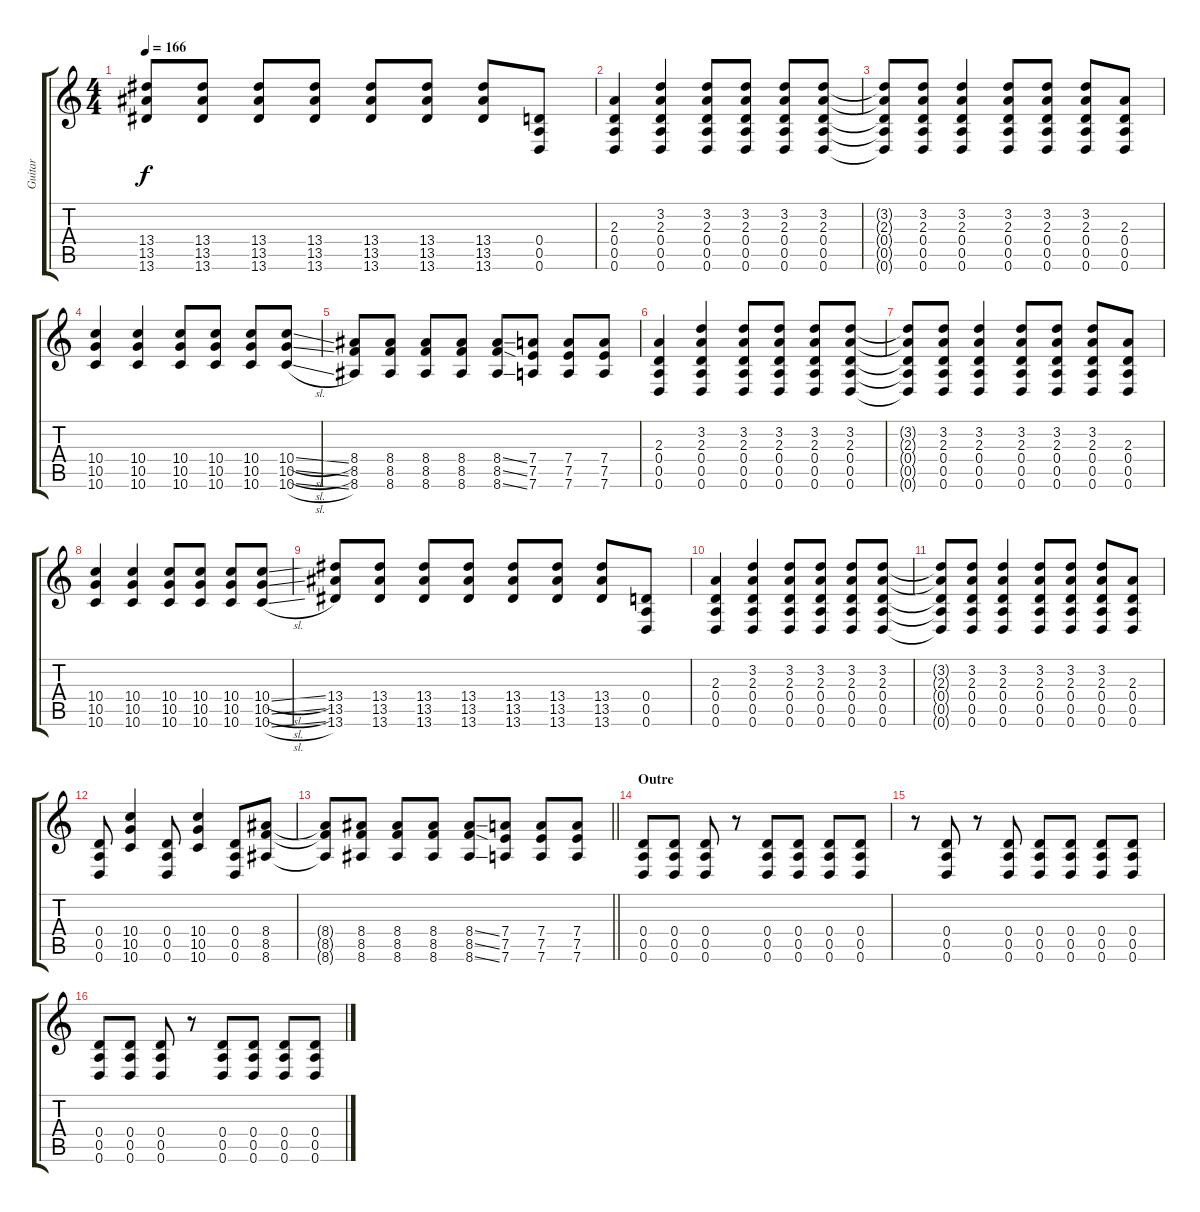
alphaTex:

\track ("Guitar" "Guitar") {instrument distortionguitar}
\staff {score tabs}
\tuning (E4 B3 G3 D3 A2 D2) {hide}
\ts (4 4)
\tempo 166
\clef g2
\ks c
(13.4 13.5 13.6).8{dy f} (13.4 13.5 13.6).8 (13.4 13.5 13.6).8 (13.4 13.5 13.6).8 (13.4 13.5 13.6).8 (13.4 13.5 13.6).8 (13.4 13.5 13.6).8 (0.4 0.5 0.6).8 |
(2.3 0.4 0.5 0.6).4 (3.2 2.3 0.4 0.5 0.6).4 (3.2 2.3 0.4 0.5 0.6).8 (3.2 2.3 0.4 0.5 0.6).8 (3.2 2.3 0.4 0.5 0.6).8 (3.2 2.3 0.4 0.5 0.6).8 |
(3.2{t} 2.3{t} 0.4{t} 0.5{t} 0.6{t}).8 (3.2 2.3 0.4 0.5 0.6).8 (3.2 2.3 0.4 0.5 0.6).4 (3.2 2.3 0.4 0.5 0.6).8 (3.2 2.3 0.4 0.5 0.6).8 (3.2 2.3 0.4 0.5 0.6).8 (2.3 0.4 0.5 0.6).8 |
(10.4 10.5 10.6).4 (10.4 10.5 10.6).4 (10.4 10.5 10.6).8 (10.4 10.5 10.6).8 (10.4 10.5 10.6).8 (10.4{sl} 10.5{sl} 10.6{sl}).8 |
(8.4 8.5 8.6).8 (8.4 8.5 8.6).8 (8.4 8.5 8.6).8 (8.4 8.5 8.6).8 (8.4{ss} 8.5{ss} 8.6{ss}).8 (7.4 7.5 7.6).8 (7.4 7.5 7.6).8 (7.4 7.5 7.6).8 |
(2.3 0.4 0.5 0.6).4 (3.2 2.3 0.4 0.5 0.6).4 (3.2 2.3 0.4 0.5 0.6).8 (3.2 2.3 0.4 0.5 0.6).8 (3.2 2.3 0.4 0.5 0.6).8 (3.2 2.3 0.4 0.5 0.6).8 |
(3.2{t} 2.3{t} 0.4{t} 0.5{t} 0.6{t}).8 (3.2 2.3 0.4 0.5 0.6).8 (3.2 2.3 0.4 0.5 0.6).4 (3.2 2.3 0.4 0.5 0.6).8 (3.2 2.3 0.4 0.5 0.6).8 (3.2 2.3 0.4 0.5 0.6).8 (2.3 0.4 0.5 0.6).8 |
(10.4 10.5 10.6).4 (10.4 10.5 10.6).4 (10.4 10.5 10.6).8 (10.4 10.5 10.6).8 (10.4 10.5 10.6).8 (10.4{sl} 10.5{sl} 10.6{sl}).8 |
(13.4 13.5 13.6).8 (13.4 13.5 13.6).8 (13.4 13.5 13.6).8 (13.4 13.5 13.6).8 (13.4 13.5 13.6).8 (13.4 13.5 13.6).8 (13.4 13.5 13.6).8 (0.4 0.5 0.6).8 |
(2.3 0.4 0.5 0.6).4 (3.2 2.3 0.4 0.5 0.6).4 (3.2 2.3 0.4 0.5 0.6).8 (3.2 2.3 0.4 0.5 0.6).8 (3.2 2.3 0.4 0.5 0.6).8 (3.2 2.3 0.4 0.5 0.6).8 |
(3.2{t} 2.3{t} 0.4{t} 0.5{t} 0.6{t}).8 (3.2 2.3 0.4 0.5 0.6).8 (3.2 2.3 0.4 0.5 0.6).4 (3.2 2.3 0.4 0.5 0.6).8 (3.2 2.3 0.4 0.5 0.6).8 (3.2 2.3 0.4 0.5 0.6).8 (2.3 0.4 0.5 0.6).8 |
(0.4 0.5 0.6).8 (10.4 10.5 10.6).4 (0.4 0.5 0.6).8 (10.4 10.5 10.6).4 (0.4 0.5 0.6).8 (8.4 8.5 8.6).8 |
\barLineRight lightlight
(8.4{t} 8.5{t} 8.6{t}).8 (8.4 8.5 8.6).8 (8.4 8.5 8.6).8 (8.4 8.5 8.6).8 (8.4{ss} 8.5{ss} 8.6{ss}).8 (7.4 7.5 7.6).8 (7.4 7.5 7.6).8 (7.4 7.5 7.6).8 |
\section ("" "Outre")
(0.4 0.5 0.6).8 (0.4 0.5 0.6).8 (0.4 0.5 0.6).8 r.8 (0.4 0.5 0.6).8 (0.4 0.5 0.6).8 (0.4 0.5 0.6).8 (0.4 0.5 0.6).8 |
r.8 (0.4 0.5 0.6).8 r.8 (0.4 0.5 0.6).8 (0.4 0.5 0.6).8 (0.4 0.5 0.6).8 (0.4 0.5 0.6).8 (0.4 0.5 0.6).8 |
(0.4 0.5 0.6).8 (0.4 0.5 0.6).8 (0.4 0.5 0.6).8 r.8 (0.4 0.5 0.6).8 (0.4 0.5 0.6).8 (0.4 0.5 0.6).8 (0.4 0.5 0.6).8
